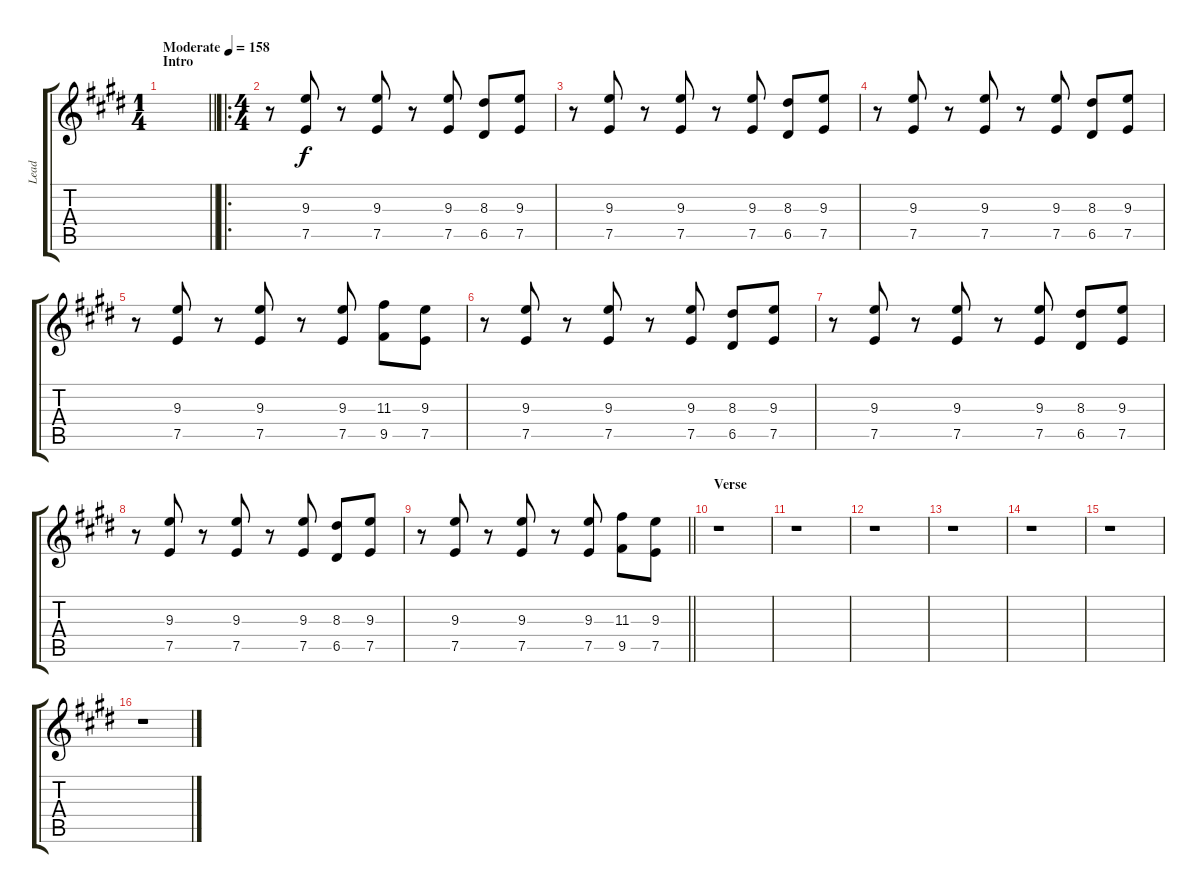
\track ("Lead" "Lead") {instrument overdrivenguitar}
\staff {score tabs}
\tuning (E4 B3 G3 D3 A2 E2) {hide}
\ts (1 4)
\section ("" "Intro")
\tempo (158 "Moderate")
\clef g2
\barLineRight lightlight
\ks e
|
\ro
\ts (4 4)
r.8 (9.3 7.5).8 r.8 (9.3 7.5).8 r.8 (9.3 7.5).8 (8.3 6.5).8 (9.3 7.5).8 |
r.8 (9.3 7.5).8 r.8 (9.3 7.5).8 r.8 (9.3 7.5).8 (8.3 6.5).8 (9.3 7.5).8 |
r.8 (9.3 7.5).8 r.8 (9.3 7.5).8 r.8 (9.3 7.5).8 (8.3 6.5).8 (9.3 7.5).8 |
r.8 (9.3 7.5).8 r.8 (9.3 7.5).8 r.8 (9.3 7.5).8 (11.3 9.5).8 (9.3 7.5).8 |
r.8 (9.3 7.5).8 r.8 (9.3 7.5).8 r.8 (9.3 7.5).8 (8.3 6.5).8 (9.3 7.5).8 |
r.8 (9.3 7.5).8 r.8 (9.3 7.5).8 r.8 (9.3 7.5).8 (8.3 6.5).8 (9.3 7.5).8 |
r.8 (9.3 7.5).8 r.8 (9.3 7.5).8 r.8 (9.3 7.5).8 (8.3 6.5).8 (9.3 7.5).8 |
\barLineRight lightlight
r.8 (9.3 7.5).8 r.8 (9.3 7.5).8 r.8 (9.3 7.5).8 (11.3 9.5).8 (9.3 7.5).8 |
\section ("" "Verse")
r.1 |
r.1 |
r.1 |
r.1 |
r.1 |
r.1 |
r.1
